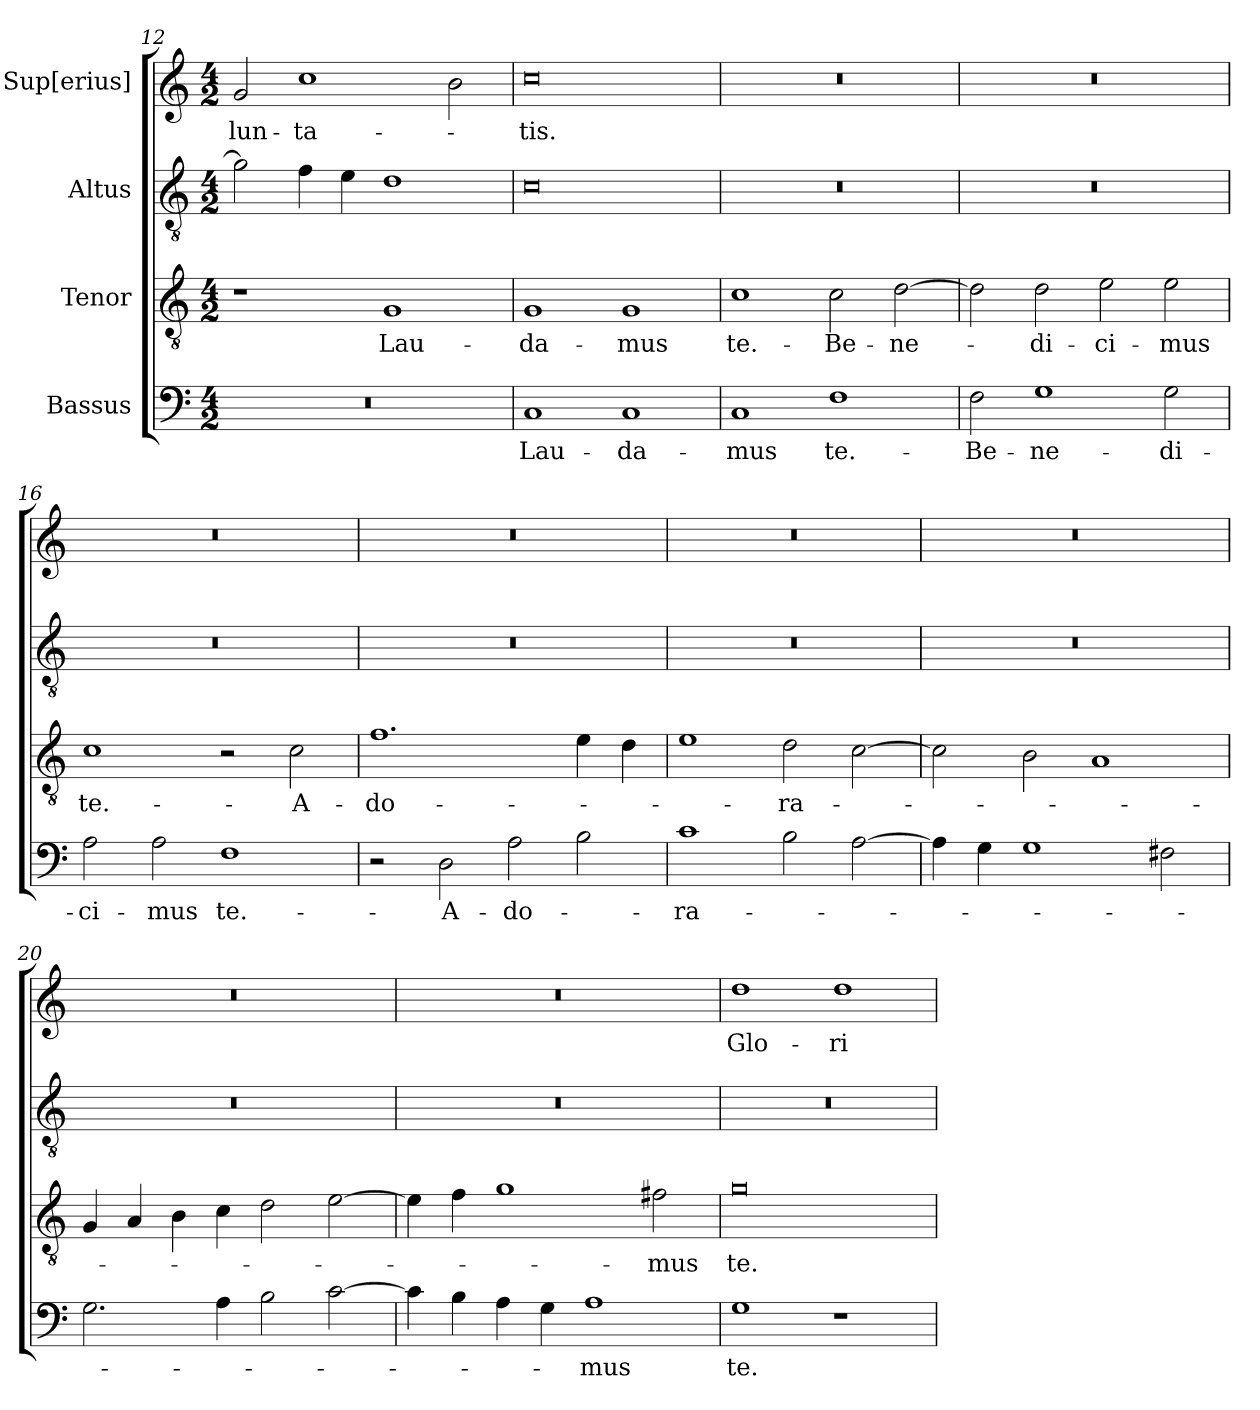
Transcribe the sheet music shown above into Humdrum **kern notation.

**kern	**text	**kern	**text	**kern	**kern	**text
*part4	*part4	*part3	*part3	*part2	*part1	*part1
*staff4	*staff4	*staff3	*staff3	*staff2	*staff1	*staff1
*I"Bassus	*	*I"Tenor	*	*I"Altus	*I"Sup[erius]	*
*clefF4	*	*clefGv2	*	*clefGv2	*clefG2	*
*k[]	*	*k[]	*	*k[]	*k[]	*
*M4/2	*	*M4/2	*	*M4/2	*M4/2	*
=12	=12	=12	=12	=12	=12	=12
0r	.	1r	.	2g\]	2g/	-lun-
.	.	.	.	4f\	1cc\	-ta-
.	.	.	.	4e\	.	.
.	.	1G/	Lau-	1d\	.	.
.	.	.	.	.	2b\	.
=13	=13	=13	=13	=13	=13	=13
1C/	Lau-	1G/	-da-	0c\	0cc\	-tis.
1C/	-da-	1G/	-mus	.	.	.
=14	=14	=14	=14	=14	=14	=14
1C/	-mus	1c\	te.-	0r	0r	.
1F\	te.-	2c\	Be-	.	.	.
.	.	[2d\	-ne-	.	.	.
=15	=15	=15	=15	=15	=15	=15
2F\	Be-	2d\]	.	0r	0r	.
1G\	-ne-	2d\	-di-	.	.	.
.	.	2e\	-ci-	.	.	.
2G\	-di-	2e\	-mus	.	.	.
=16	=16	=16	=16	=16	=16	=16
2A\	-ci-	1c\	te.-	0r	0r	.
2A\	-mus	.	.	.	.	.
1F\	te.-	2r	.	.	.	.
.	.	2c\	A-	.	.	.
=17	=17	=17	=17	=17	=17	=17
2r	.	1.f\	-do-	0r	0r	.
2D\	A-	.	.	.	.	.
2A\	-do-	.	.	.	.	.
2B\	.	4e\	.	.	.	.
.	.	4d\	.	.	.	.
=18	=18	=18	=18	=18	=18	=18
1c\	-ra-	1e\	.	0r	0r	.
2B\	.	2d\	-ra-	.	.	.
[2A\	.	[2c\	.	.	.	.
=19	=19	=19	=19	=19	=19	=19
4A\]	.	2c\]	.	0r	0r	.
4G\	.	.	.	.	.	.
1G\	.	2B\	.	.	.	.
.	.	1A/	.	.	.	.
2F#X\	.	.	.	.	.	.
=20	=20	=20	=20	=20	=20	=20
2.G\	.	4G/	.	0r	0r	.
.	.	4A/	.	.	.	.
.	.	4B\	.	.	.	.
4A\	.	4c\	.	.	.	.
2B\	.	2d\	.	.	.	.
[2c\	.	[2e\	.	.	.	.
=21	=21	=21	=21	=21	=21	=21
4c\]	.	4e\]	.	0r	0r	.
4B\	.	4f\	.	.	.	.
4A\	.	1g\	.	.	.	.
4G\	.	.	.	.	.	.
1A\	-mus	.	.	.	.	.
.	.	2f#X\	-mus	.	.	.
=22	=22	=22	=22	=22	=22	=22
1G\	te.-	0g\	te.-	0r	1dd\	Glo-
1r	.	.	.	.	1dd\	-ri-
=	=	=	=	=	=	=
*-	*-	*-	*-	*-	*-	*-
